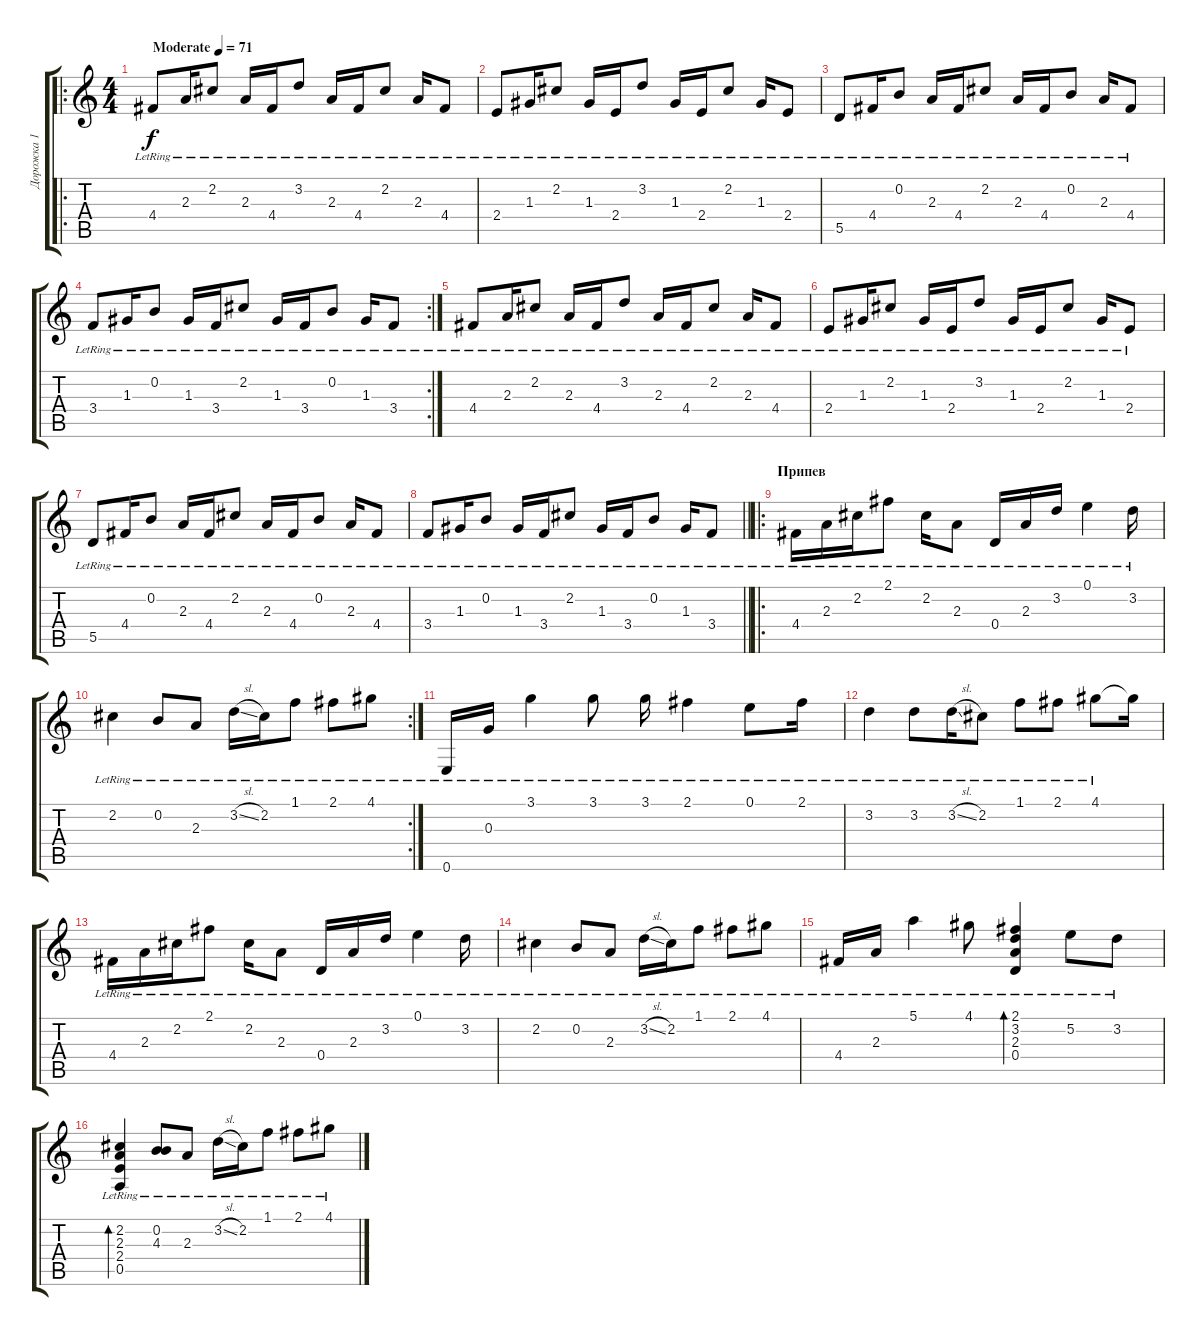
\track ("Дорожка 1" "Дорожка 1") {instrument electricguitarclean}
\staff {score tabs}
\tuning (E4 B3 G3 D3 A2 E2) {hide}
\ro
\ts (4 4)
\tempo (71 "Moderate")
\clef g2
\ks c
4.4{lr}.8{dy f instrument electricguitarclean} 2.3{lr}.16 2.2{lr}.8 2.3{lr}.16 4.4{lr}.16 3.2{lr}.8 2.3{lr}.16 4.4{lr}.16 2.2{lr}.8 2.3{lr}.16 4.4{lr}.8 |
2.4{lr}.8 1.3{lr}.16 2.2{lr}.8 1.3{lr}.16 2.4{lr}.16 3.2{lr}.8 1.3{lr}.16 2.4{lr}.16 2.2{lr}.8 1.3{lr}.16 2.4{lr}.8 |
5.5{lr}.8 4.4{lr}.16 0.2{lr}.8 2.3{lr}.16 4.4{lr}.16 2.2{lr}.8 2.3{lr}.16 4.4{lr}.16 0.2{lr}.8 2.3{lr}.16 4.4{lr}.8 |
\rc 2
3.4{lr}.8 1.3{lr}.16 0.2{lr}.8 1.3{lr}.16 3.4{lr}.16 2.2{lr}.8 1.3{lr}.16 3.4{lr}.16 0.2{lr}.8 1.3{lr}.16 3.4{lr}.8 |
4.4{lr}.8 2.3{lr}.16 2.2{lr}.8 2.3{lr}.16 4.4{lr}.16 3.2{lr}.8 2.3{lr}.16 4.4{lr}.16 2.2{lr}.8 2.3{lr}.16 4.4{lr}.8 |
2.4{lr}.8 1.3{lr}.16 2.2{lr}.8 1.3{lr}.16 2.4{lr}.16 3.2{lr}.8 1.3{lr}.16 2.4{lr}.16 2.2{lr}.8 1.3{lr}.16 2.4{lr}.8 |
5.5{lr}.8 4.4{lr}.16 0.2{lr}.8 2.3{lr}.16 4.4{lr}.16 2.2{lr}.8 2.3{lr}.16 4.4{lr}.16 0.2{lr}.8 2.3{lr}.16 4.4{lr}.8 |
\barLineRight lightlight
3.4{lr}.8 1.3{lr}.16 0.2{lr}.8 1.3{lr}.16 3.4{lr}.16 2.2{lr}.8 1.3{lr}.16 3.4{lr}.16 0.2{lr}.8 1.3{lr}.16 3.4{lr}.8 |
\ro
\section ("" "Припев")
4.4{lr}.16 2.3{lr}.16 2.2{lr}.16 2.1{lr}.8 2.2{lr}.16 2.3{lr}.8 0.4{lr}.16 2.3{lr}.16 3.2{lr}.16 0.1{lr}.4 3.2{lr}.16 |
\rc 2
2.2{lr}.4 0.2{lr}.8 2.3{lr}.8 3.2{sl lr}.16 2.2{lr}.16 1.1{lr}.8 2.1{lr}.8 4.1{lr}.8 |
0.6{lr}.16 0.3{lr}.16 3.1{lr}.4 3.1{lr}.8 3.1{lr}.16 2.1{lr}.4 0.1{lr}.8 2.1{lr}.16 |
3.2{lr}.4 3.2{lr}.8 3.2{sl lr}.16 2.2{lr}.8 1.1{lr}.8 2.1{lr}.8 4.1{lr}.8 4.1{t}.16 |
4.4{lr}.16 2.3{lr}.16 2.2{lr}.16 2.1{lr}.8 2.2{lr}.16 2.3{lr}.8 0.4{lr}.16 2.3{lr}.16 3.2{lr}.16 0.1{lr}.4 3.2{lr}.16 |
2.2{lr}.4 0.2{lr}.8 2.3{lr}.8 3.2{sl lr}.16 2.2{lr}.16 1.1{lr}.8 2.1{lr}.8 4.1{lr}.8 |
4.4{lr}.16 2.3{lr}.16 5.1{lr}.4 4.1{lr}.8 (2.1{lr} 3.2{lr} 2.3{lr} 0.4{lr}).4{bd 240} 5.2{lr}.8 3.2{lr}.8 |
(2.2{lr} 2.3{lr} 2.4{lr} 0.5{lr}).4{bd 240} (0.2{lr} 4.3{lr}).8 2.3{lr}.8 3.2{sl lr}.16 2.2{lr}.16 1.1{lr}.8 2.1{lr}.8 4.1{lr}.8
